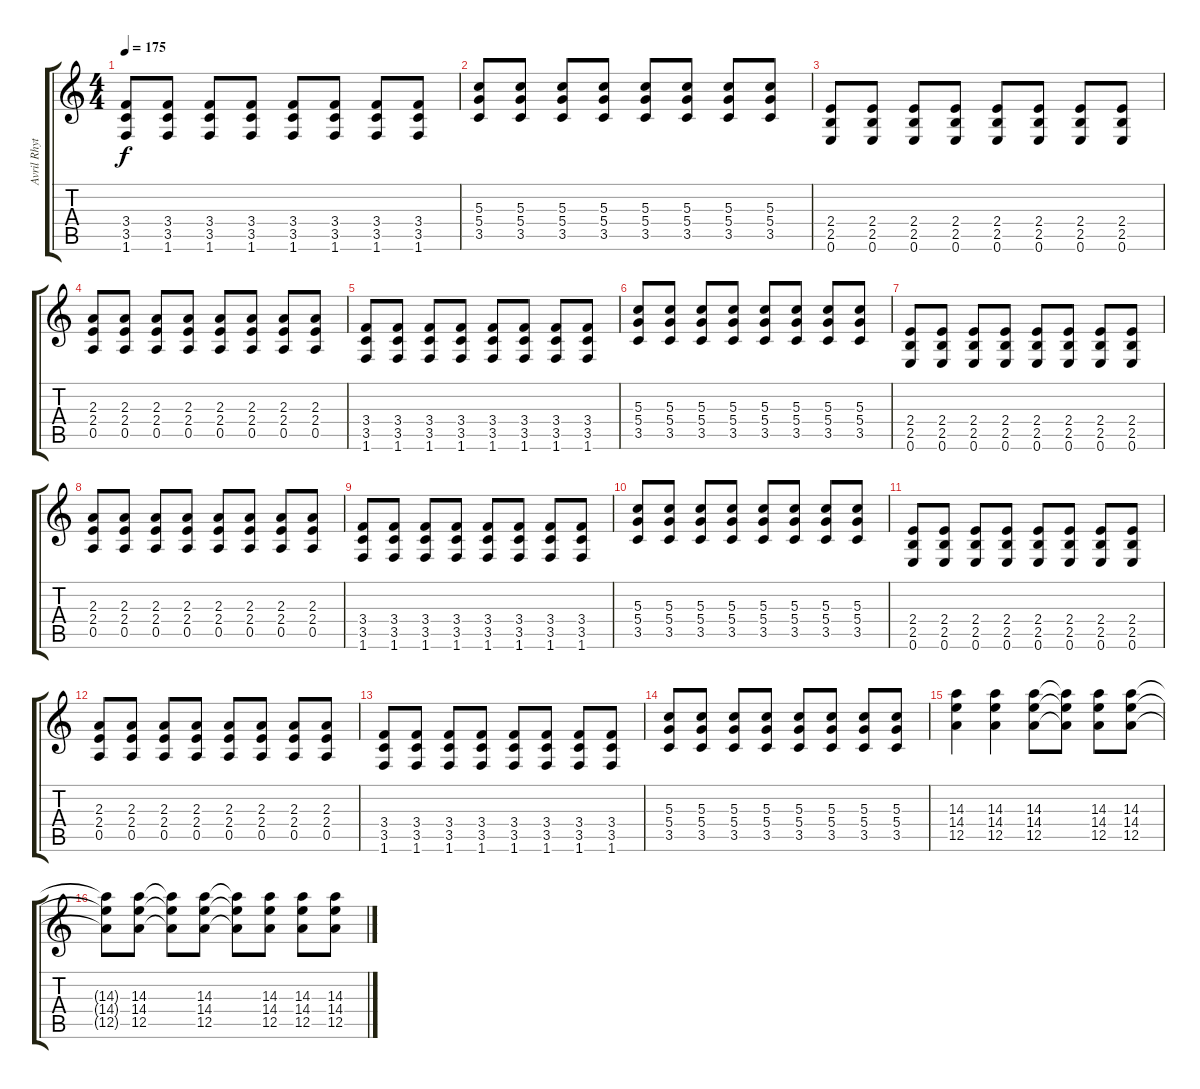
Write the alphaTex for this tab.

\track ("Avril Rhythm 2" "Avril Rhyt") {instrument distortionguitar}
\staff {score tabs}
\tuning (E4 B3 G3 D3 A2 E2) {hide}
\ts (4 4)
\tempo 175
\clef g2
\ks c
(3.4 3.5 1.6).8{dy f} (3.4 3.5 1.6).8 (3.4 3.5 1.6).8 (3.4 3.5 1.6).8 (3.4 3.5 1.6).8 (3.4 3.5 1.6).8 (3.4 3.5 1.6).8 (3.4 3.5 1.6).8 |
(5.3 5.4 3.5).8 (5.3 5.4 3.5).8 (5.3 5.4 3.5).8 (5.3 5.4 3.5).8 (5.3 5.4 3.5).8 (5.3 5.4 3.5).8 (5.3 5.4 3.5).8 (5.3 5.4 3.5).8 |
(2.4 2.5 0.6).8 (2.4 2.5 0.6).8 (2.4 2.5 0.6).8 (2.4 2.5 0.6).8 (2.4 2.5 0.6).8 (2.4 2.5 0.6).8 (2.4 2.5 0.6).8 (2.4 2.5 0.6).8 |
(2.3 2.4 0.5).8 (2.3 2.4 0.5).8 (2.3 2.4 0.5).8 (2.3 2.4 0.5).8 (2.3 2.4 0.5).8 (2.3 2.4 0.5).8 (2.3 2.4 0.5).8 (2.3 2.4 0.5).8 |
(3.4 3.5 1.6).8 (3.4 3.5 1.6).8 (3.4 3.5 1.6).8 (3.4 3.5 1.6).8 (3.4 3.5 1.6).8 (3.4 3.5 1.6).8 (3.4 3.5 1.6).8 (3.4 3.5 1.6).8 |
(5.3 5.4 3.5).8 (5.3 5.4 3.5).8 (5.3 5.4 3.5).8 (5.3 5.4 3.5).8 (5.3 5.4 3.5).8 (5.3 5.4 3.5).8 (5.3 5.4 3.5).8 (5.3 5.4 3.5).8 |
(2.4 2.5 0.6).8 (2.4 2.5 0.6).8 (2.4 2.5 0.6).8 (2.4 2.5 0.6).8 (2.4 2.5 0.6).8 (2.4 2.5 0.6).8 (2.4 2.5 0.6).8 (2.4 2.5 0.6).8 |
(2.3 2.4 0.5).8 (2.3 2.4 0.5).8 (2.3 2.4 0.5).8 (2.3 2.4 0.5).8 (2.3 2.4 0.5).8 (2.3 2.4 0.5).8 (2.3 2.4 0.5).8 (2.3 2.4 0.5).8 |
(3.4 3.5 1.6).8 (3.4 3.5 1.6).8 (3.4 3.5 1.6).8 (3.4 3.5 1.6).8 (3.4 3.5 1.6).8 (3.4 3.5 1.6).8 (3.4 3.5 1.6).8 (3.4 3.5 1.6).8 |
(5.3 5.4 3.5).8 (5.3 5.4 3.5).8 (5.3 5.4 3.5).8 (5.3 5.4 3.5).8 (5.3 5.4 3.5).8 (5.3 5.4 3.5).8 (5.3 5.4 3.5).8 (5.3 5.4 3.5).8 |
(2.4 2.5 0.6).8 (2.4 2.5 0.6).8 (2.4 2.5 0.6).8 (2.4 2.5 0.6).8 (2.4 2.5 0.6).8 (2.4 2.5 0.6).8 (2.4 2.5 0.6).8 (2.4 2.5 0.6).8 |
(2.3 2.4 0.5).8 (2.3 2.4 0.5).8 (2.3 2.4 0.5).8 (2.3 2.4 0.5).8 (2.3 2.4 0.5).8 (2.3 2.4 0.5).8 (2.3 2.4 0.5).8 (2.3 2.4 0.5).8 |
(3.4 3.5 1.6).8 (3.4 3.5 1.6).8 (3.4 3.5 1.6).8 (3.4 3.5 1.6).8 (3.4 3.5 1.6).8 (3.4 3.5 1.6).8 (3.4 3.5 1.6).8 (3.4 3.5 1.6).8 |
(5.3 5.4 3.5).8 (5.3 5.4 3.5).8 (5.3 5.4 3.5).8 (5.3 5.4 3.5).8 (5.3 5.4 3.5).8 (5.3 5.4 3.5).8 (5.3 5.4 3.5).8 (5.3 5.4 3.5).8 |
(14.3 14.4 12.5).4 (14.3 14.4 12.5).4 (14.3 14.4 12.5).8 (14.3{t} 14.4{t} 12.5{t}).8 (14.3 14.4 12.5).8 (14.3 14.4 12.5).8 |
(14.3{t} 14.4{t} 12.5{t}).8 (14.3 14.4 12.5).8 (14.3{t} 14.4{t} 12.5{t}).8 (14.3 14.4 12.5).8 (14.3{t} 14.4{t} 12.5{t}).8 (14.3 14.4 12.5).8 (14.3 14.4 12.5).8 (14.3 14.4 12.5).8
